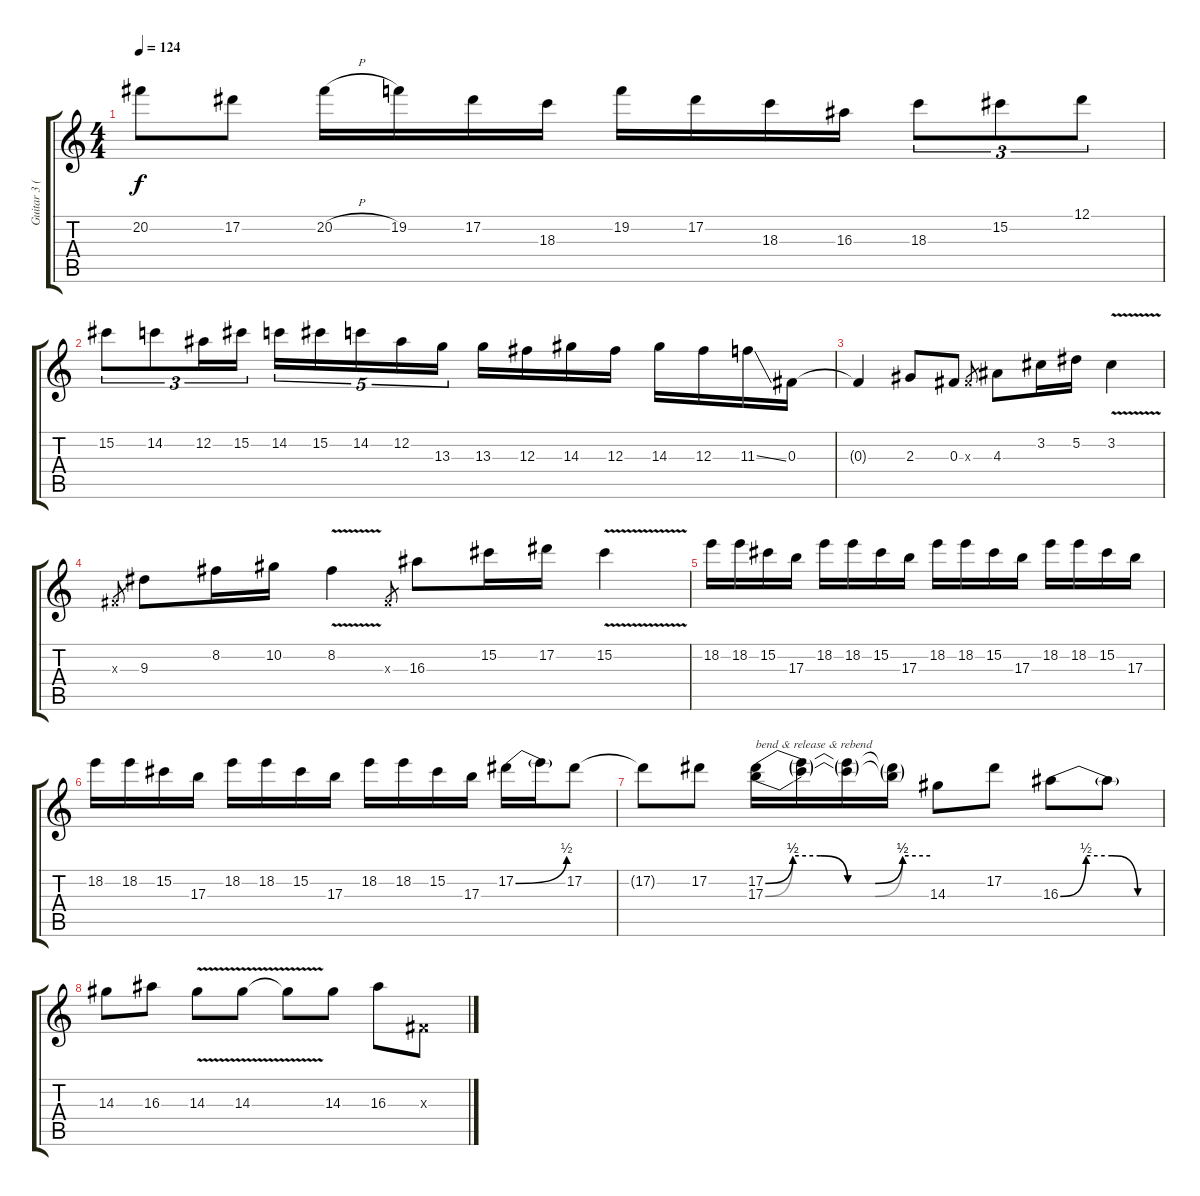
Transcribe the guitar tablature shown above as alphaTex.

\track ("Guitar 3 (Slash)" "Guitar 3 (") {instrument overdrivenguitar}
\staff {score tabs}
\tuning (Eb4 Bb3 Gb3 Db3 Ab2 Eb2) {hide}
\ts (4 4)
\tempo 124
\clef g2
\ks c
20.2{t}.8{dy f} 17.2.8 20.2{h}.16 19.2.16 17.2.16 18.3.16 19.2.16 17.2.16 18.3.16 16.3.16 18.3.8{tu (3 2)} 15.2.8{tu (3 2)} 12.1.8{tu (3 2)} |
15.2.8{tu (3 2)} 14.2.8{tu (3 2)} 12.2.16{tu (3 2)} 15.2.16{tu (3 2)} 14.2.16{tu (5 4)} 15.2.16{tu (5 4)} 14.2.16{tu (5 4)} 12.2.16{tu (5 4)} 13.3.16{tu (5 4)} 13.3.16 12.3.16 14.3.16 12.3.16 14.3.16 12.3.16 11.3{ss}.16 0.3.16 |
0.3{t}.4 2.3.8 0.3.8 0.3{x}.8{gr} 4.3.8 3.2.16 5.2.16 3.2{v}.4 |
0.3{x}.8{gr} 9.3.8 8.2.16 10.2.16 8.2{v}.4 0.3{x}.8{gr} 16.3.8 15.2.16 17.2.16 15.2{v}.4 |
18.2.16 18.2.16 15.2.16 17.3.16 18.2.16 18.2.16 15.2.16 17.3.16 18.2.16 18.2.16 15.2.16 17.3.16 18.2.16 18.2.16 15.2.16 17.3.16 |
18.2.16 18.2.16 15.2.16 17.3.16 18.2.16 18.2.16 15.2.16 17.3.16 18.2.16 18.2.16 15.2.16 17.3.16 17.2{be (bend 0 0 60 2)}.16 17.2{t}.16 17.2.8 |
17.2{t}.8 17.2.8 (17.2{be (custom 0 0 10 2 20 2 30 0 40 0 50 2 60 2)} 17.3{be (custom 0 0 10 2 20 2 30 0 40 0 50 2 60 2)}).16{txt "bend & release & rebend"} (17.2{t} 17.3{t}).16 (17.2{t} 17.3{t}).16 (17.2{t} 17.3{t}).16 14.3.8 17.2.8 16.3{be (custom 0 0 15 2 30 2 45 0 60 0)}.8 16.3{t}.8 |
14.3.8 16.3.8 14.3{v}.8 14.3{v}.8 14.3{t}.8 14.3.8 16.3.8 0.3{x}.8
